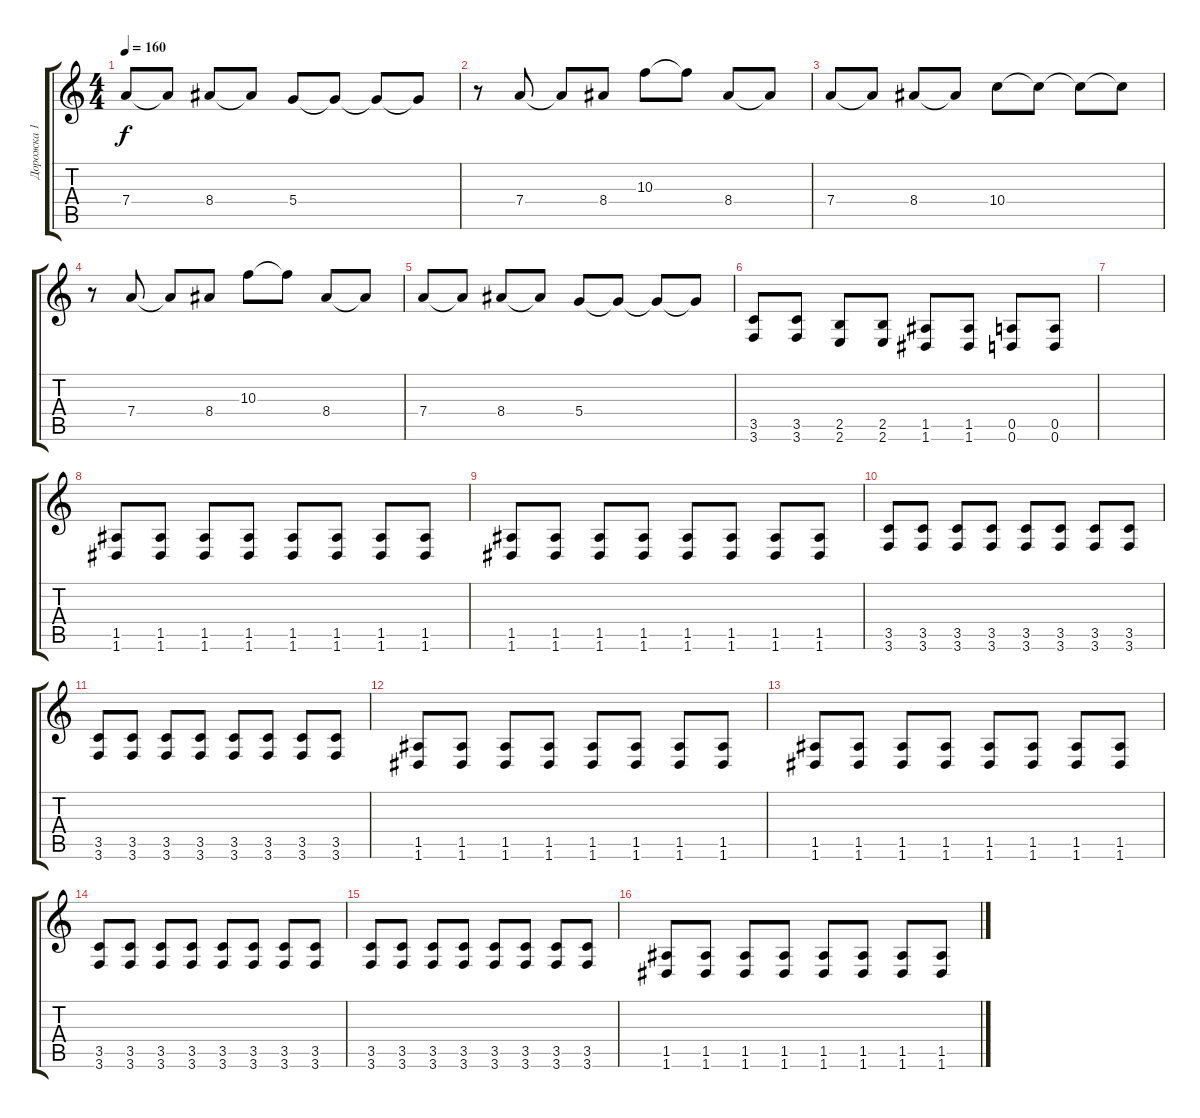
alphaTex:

\track ("Дорожка 1" "Дорожка 1") {instrument overdrivenguitar}
\staff {score tabs}
\tuning (E4 B3 G3 D3 A2 D2) {hide}
\ts (4 4)
\tempo 160
\clef g2
\ks c
7.4.8{dy f} 7.4{t}.8 8.4.8 8.4{t}.8 5.4.8 5.4{t}.8 5.4{t}.8 5.4{t}.8 |
r.8 7.4.8 7.4{t}.8 8.4.8 10.3.8 10.3{t}.8 8.4.8 8.4{t}.8 |
7.4.8 7.4{t}.8 8.4.8 8.4{t}.8 10.4.8 10.4{t}.8 10.4{t}.8 10.4{t}.8 |
r.8 7.4.8 7.4{t}.8 8.4.8 10.3.8 10.3{t}.8 8.4.8 8.4{t}.8 |
7.4.8 7.4{t}.8 8.4.8 8.4{t}.8 5.4.8 5.4{t}.8 5.4{t}.8 5.4{t}.8 |
(3.5 3.6).8 (3.5 3.6).8 (2.5 2.6).8 (2.5 2.6).8 (1.5 1.6).8 (1.5 1.6).8 (0.5 0.6).8 (0.5 0.6).8 |
|
(1.5 1.6).8 (1.5 1.6).8 (1.5 1.6).8 (1.5 1.6).8 (1.5 1.6).8 (1.5 1.6).8 (1.5 1.6).8 (1.5 1.6).8 |
(1.5 1.6).8 (1.5 1.6).8 (1.5 1.6).8 (1.5 1.6).8 (1.5 1.6).8 (1.5 1.6).8 (1.5 1.6).8 (1.5 1.6).8 |
(3.5 3.6).8 (3.5 3.6).8 (3.5 3.6).8 (3.5 3.6).8 (3.5 3.6).8 (3.5 3.6).8 (3.5 3.6).8 (3.5 3.6).8 |
(3.5 3.6).8 (3.5 3.6).8 (3.5 3.6).8 (3.5 3.6).8 (3.5 3.6).8 (3.5 3.6).8 (3.5 3.6).8 (3.5 3.6).8 |
(1.5 1.6).8 (1.5 1.6).8 (1.5 1.6).8 (1.5 1.6).8 (1.5 1.6).8 (1.5 1.6).8 (1.5 1.6).8 (1.5 1.6).8 |
(1.5 1.6).8 (1.5 1.6).8 (1.5 1.6).8 (1.5 1.6).8 (1.5 1.6).8 (1.5 1.6).8 (1.5 1.6).8 (1.5 1.6).8 |
(3.5 3.6).8 (3.5 3.6).8 (3.5 3.6).8 (3.5 3.6).8 (3.5 3.6).8 (3.5 3.6).8 (3.5 3.6).8 (3.5 3.6).8 |
(3.5 3.6).8 (3.5 3.6).8 (3.5 3.6).8 (3.5 3.6).8 (3.5 3.6).8 (3.5 3.6).8 (3.5 3.6).8 (3.5 3.6).8 |
(1.5 1.6).8 (1.5 1.6).8 (1.5 1.6).8 (1.5 1.6).8 (1.5 1.6).8 (1.5 1.6).8 (1.5 1.6).8 (1.5 1.6).8
